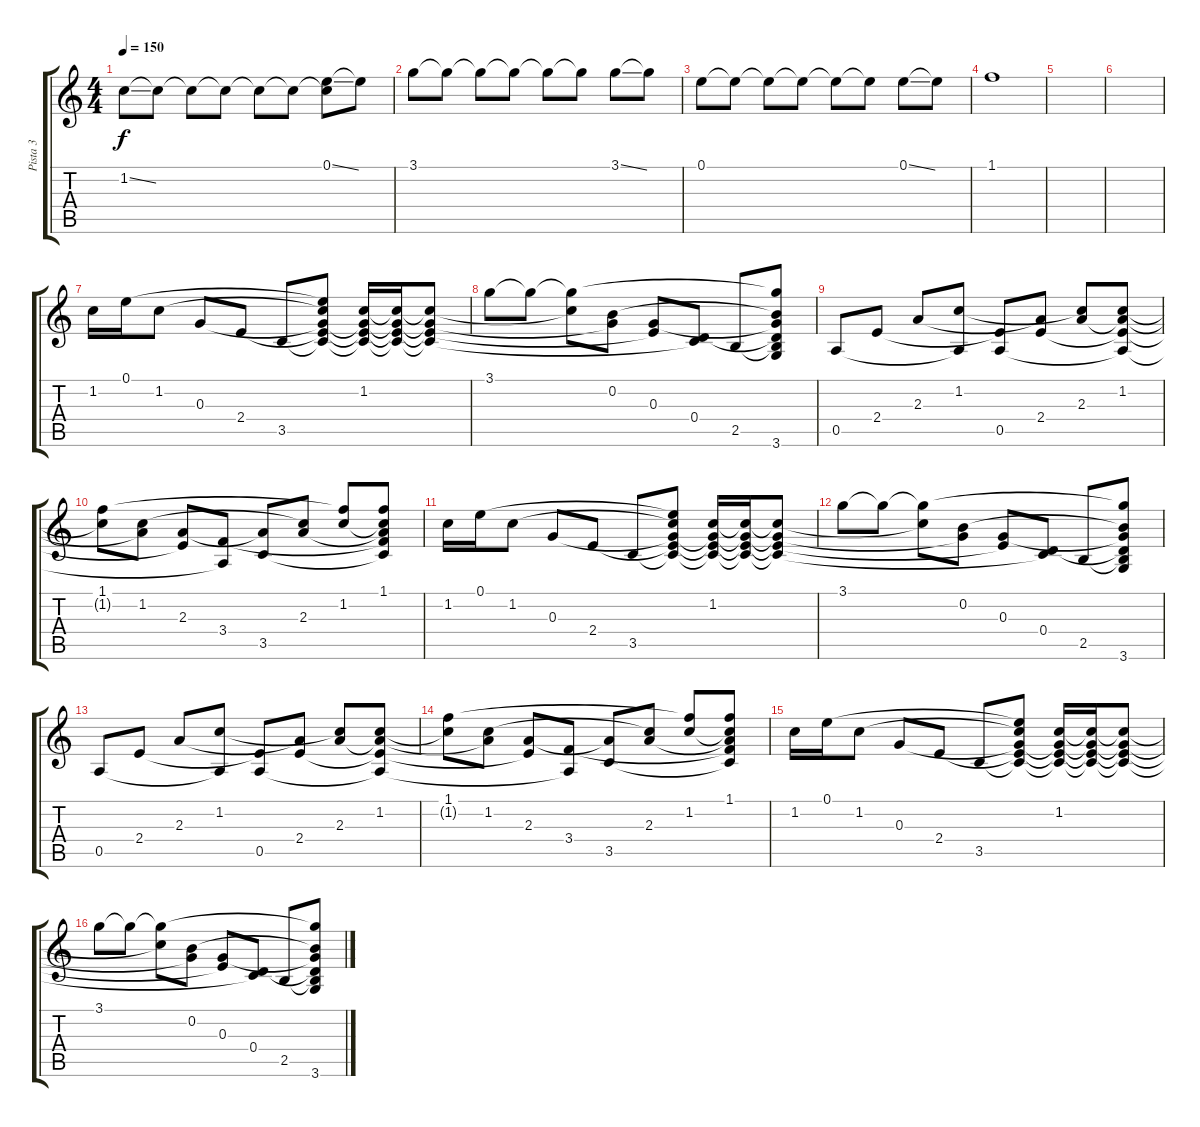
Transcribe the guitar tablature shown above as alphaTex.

\track ("Pista 3" "Pista 3") {instrument electricguitarjazz}
\staff {score tabs}
\tuning (E4 B3 G3 D3 A2 E2) {hide}
\ts (4 4)
\tempo 150
\clef g2
\ks c
1.2{ss}.8{dy f} 1.2{t}.8 1.2{t}.8 1.2{t}.8 1.2{t}.8 1.2{t}.8 (0.1{ss} 1.2{t}).8 0.1{t}.8 |
3.1.8 3.1{t}.8 3.1{t}.8 3.1{t}.8 3.1{t}.8 3.1{t}.8 3.1{ss}.8 3.1{t}.8 |
0.1.8 0.1{t}.8 0.1{t}.8 0.1{t}.8 0.1{t}.8 0.1{t}.8 0.1{ss}.8 0.1{t}.8 |
1.1.1 |
|
|
1.2.16 0.1.16 1.2.8 0.3.8 2.4.8 3.5.8 (0.1{t} 1.2{t} 0.3{t} 2.4{t} 3.5{t}).8 (1.2 0.3{t} 2.4{t} 3.5{t}).16 (1.2{t} 0.3{t} 2.4{t} 3.5{t}).16 (1.2{t} 0.3{t} 2.4{t} 3.5{t}).8 |
3.1.8 3.1{t}.8 (3.1{t} 1.2{t}).8 (0.2 0.3{t}).8 (0.3 2.4{t}).8 (0.4 3.5{t}).8 2.5.8 (3.1{t} 0.2{t} 0.3{t} 0.4{t} 2.5{t} 3.6).8 |
0.5.8 2.4.8 2.3.8 (1.2 0.5{t}).8 (2.4{t} 0.5).8 (2.3{t} 2.4).8 (1.2{t} 2.3).8 (1.2 2.3{t} 2.4{t} 0.5{t}).8 |
(1.1 1.2{t}).8 (1.2 2.3{t}).8 (2.3 2.4{t}).8 (3.4 0.5{t}).8 (2.3{t} 3.5).8 (1.2{t} 2.3).8 (1.1{t} 1.2).8 (1.1 1.2{t} 2.3{t} 3.4{t} 3.5{t}).8 |
1.2.16 0.1.16 1.2.8 0.3.8 2.4.8 3.5.8 (0.1{t} 1.2{t} 0.3{t} 2.4{t} 3.5{t}).8 (1.2 0.3{t} 2.4{t} 3.5{t}).16 (1.2{t} 0.3{t} 2.4{t} 3.5{t}).16 (1.2{t} 0.3{t} 2.4{t} 3.5{t}).8 |
3.1.8 3.1{t}.8 (3.1{t} 1.2{t}).8 (0.2 0.3{t}).8 (0.3 2.4{t}).8 (0.4 3.5{t}).8 2.5.8 (3.1{t} 0.2{t} 0.3{t} 0.4{t} 2.5{t} 3.6).8 |
0.5.8 2.4.8 2.3.8 (1.2 0.5{t}).8 (2.4{t} 0.5).8 (2.3{t} 2.4).8 (1.2{t} 2.3).8 (1.2 2.3{t} 2.4{t} 0.5{t}).8 |
(1.1 1.2{t}).8 (1.2 2.3{t}).8 (2.3 2.4{t}).8 (3.4 0.5{t}).8 (2.3{t} 3.5).8 (1.2{t} 2.3).8 (1.1{t} 1.2).8 (1.1 1.2{t} 2.3{t} 3.4{t} 3.5{t}).8 |
1.2.16 0.1.16 1.2.8 0.3.8 2.4.8 3.5.8 (0.1{t} 1.2{t} 0.3{t} 2.4{t} 3.5{t}).8 (1.2 0.3{t} 2.4{t} 3.5{t}).16 (1.2{t} 0.3{t} 2.4{t} 3.5{t}).16 (1.2{t} 0.3{t} 2.4{t} 3.5{t}).8 |
3.1.8 3.1{t}.8 (3.1{t} 1.2{t}).8 (0.2 0.3{t}).8 (0.3 2.4{t}).8 (0.4 3.5{t}).8 2.5.8 (3.1{t} 0.2{t} 0.3{t} 0.4{t} 2.5{t} 3.6).8
